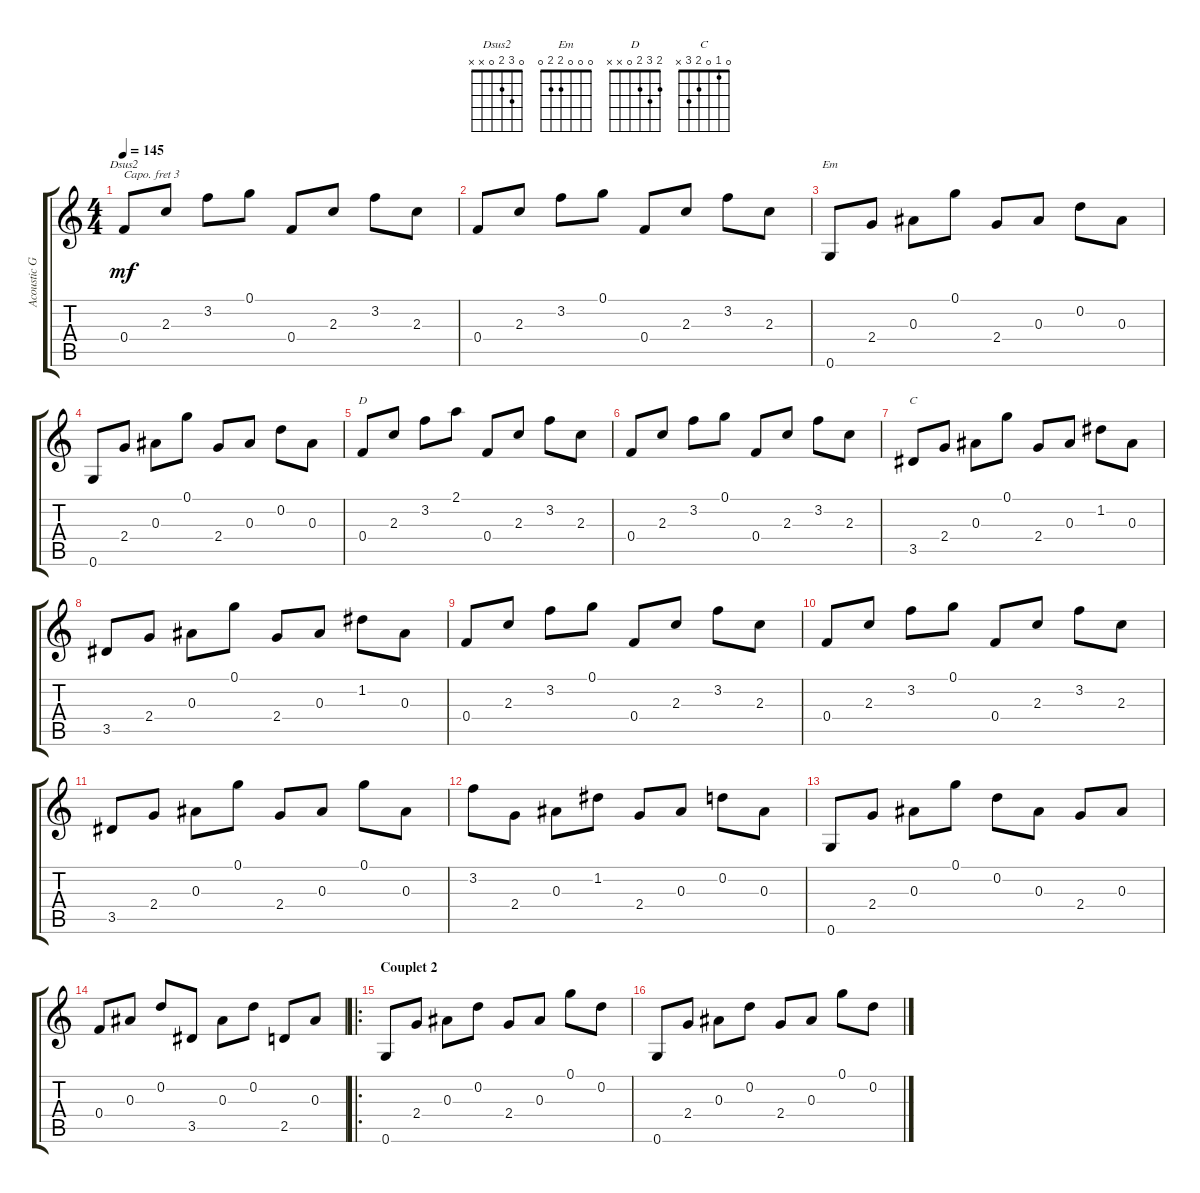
\track ("Acoustic Guitar (Steel)" "Acoustic G") {instrument acousticguitarsteel}
\staff {score tabs}
\capo 3
\tuning (E4 B3 G3 D3 A2 E2) {hide}
\chord ("Dsus2" 0 3 2 0 x x)
\chord ("Em" 0 0 0 2 2 0)
\chord ("D" 2 3 2 0 x x)
\chord ("C" 0 1 0 2 3 x)
\ts (4 4)
\tempo 145
\clef g2
\ks c
0.4.8{ch "Dsus2" dy mf} 2.3.8 3.2.8 0.1.8 0.4.8 2.3.8 3.2.8 2.3.8 |
0.4.8 2.3.8 3.2.8 0.1.8 0.4.8 2.3.8 3.2.8 2.3.8 |
0.6.8{ch "Em"} 2.4.8 0.3.8 0.1.8 2.4.8 0.3.8 0.2.8 0.3.8 |
0.6.8 2.4.8 0.3.8 0.1.8 2.4.8 0.3.8 0.2.8 0.3.8 |
0.4.8{ch "D"} 2.3.8 3.2.8 2.1.8 0.4.8 2.3.8 3.2.8 2.3.8 |
0.4.8 2.3.8 3.2.8 0.1.8 0.4.8 2.3.8 3.2.8 2.3.8 |
3.5.8{ch "C"} 2.4.8 0.3.8 0.1.8 2.4.8 0.3.8 1.2.8 0.3.8 |
3.5.8 2.4.8 0.3.8 0.1.8 2.4.8 0.3.8 1.2.8 0.3.8 |
0.4.8 2.3.8 3.2.8 0.1.8 0.4.8 2.3.8 3.2.8 2.3.8 |
0.4.8 2.3.8 3.2.8 0.1.8 0.4.8 2.3.8 3.2.8 2.3.8 |
3.5.8 2.4.8 0.3.8 0.1.8 2.4.8 0.3.8 0.1.8 0.3.8 |
3.2.8 2.4.8 0.3.8 1.2.8 2.4.8 0.3.8 0.2.8 0.3.8 |
0.6.8 2.4.8 0.3.8 0.1.8 0.2.8 0.3.8 2.4.8 0.3.8 |
0.4.8 0.3.8 0.2.8 3.5.8 0.3.8 0.2.8 2.5.8 0.3.8 |
\ro
\section ("" "Couplet 2")
0.6.8 2.4.8 0.3.8 0.2.8 2.4.8 0.3.8 0.1.8 0.2.8 |
0.6.8 2.4.8 0.3.8 0.2.8 2.4.8 0.3.8 0.1.8 0.2.8
